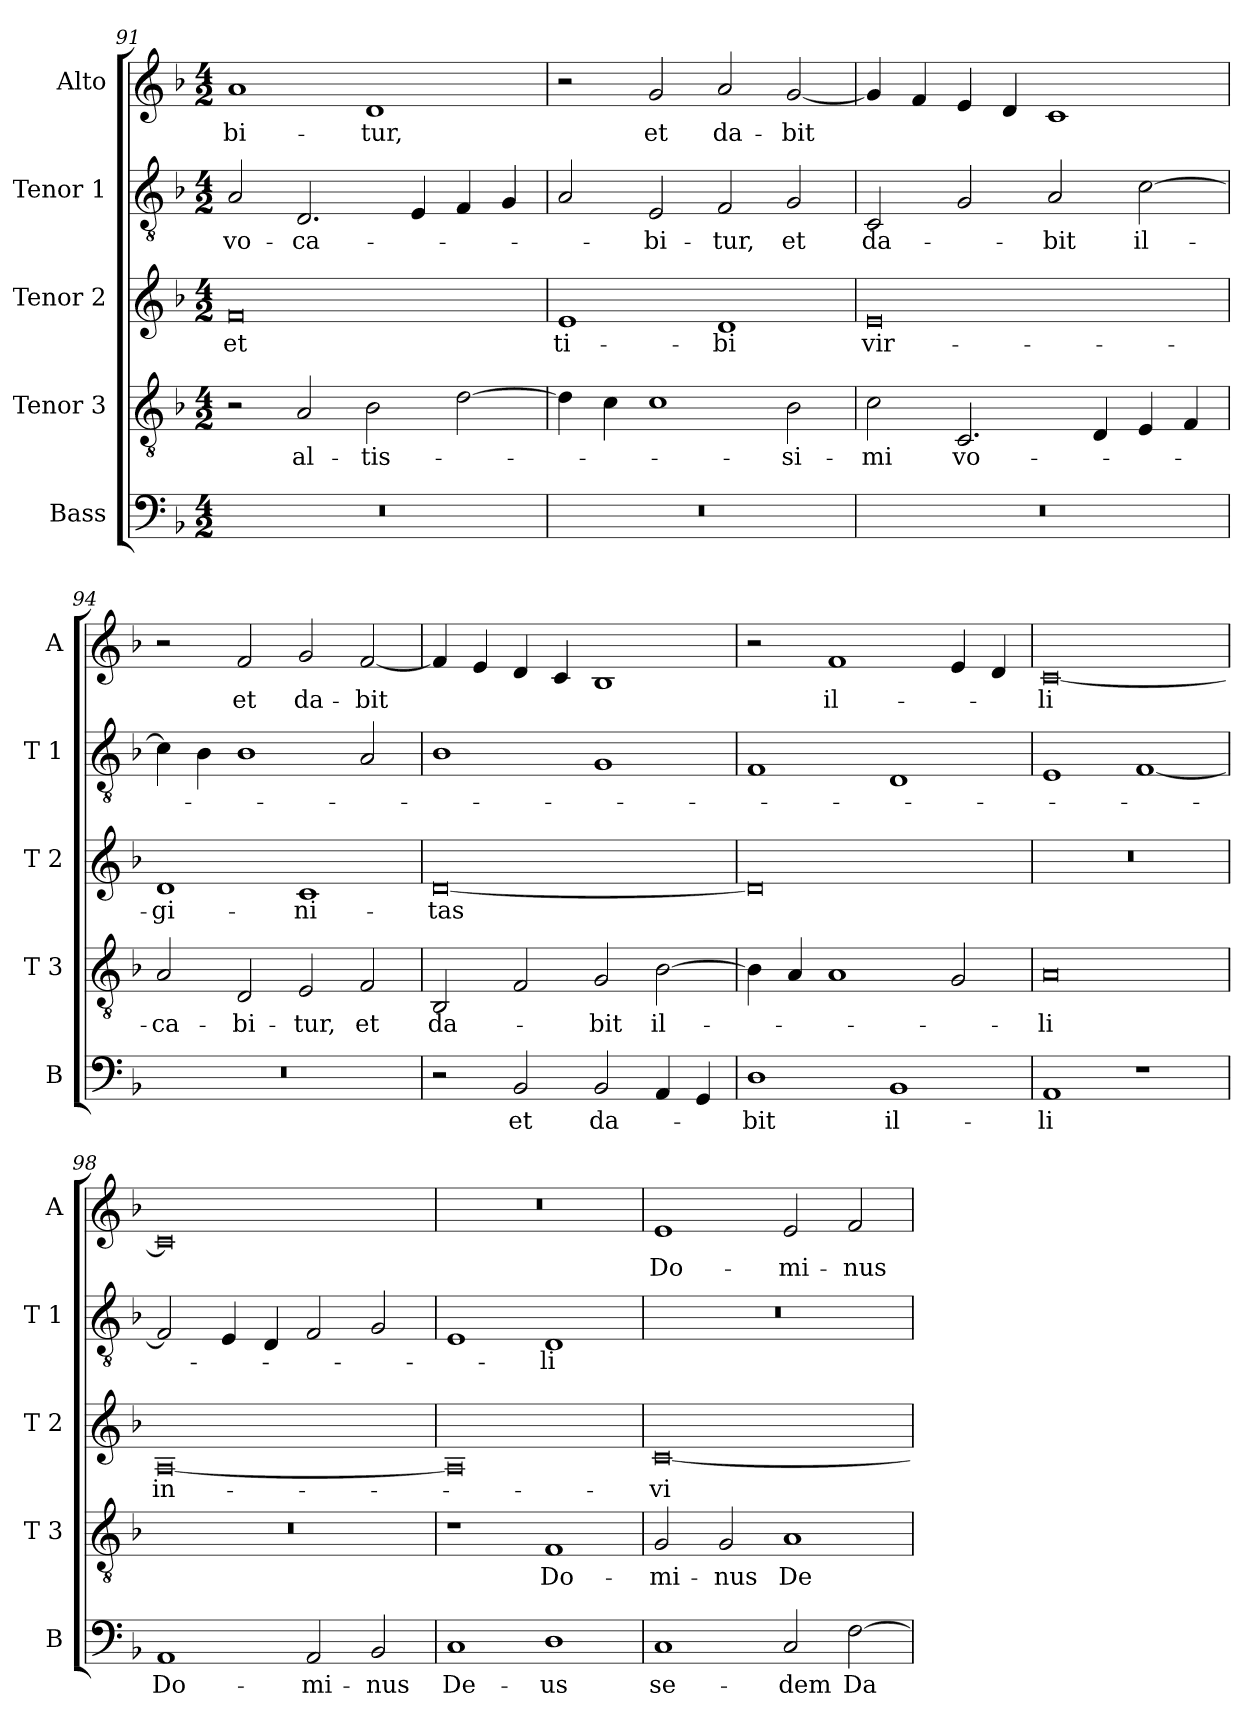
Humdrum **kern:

**kern	**text	**kern	**text	**kern	**text	**kern	**text	**kern	**text
*part5	*part5	*part4	*part4	*part3	*part3	*part2	*part2	*part1	*part1
*staff5	*staff5	*staff4	*staff4	*staff3	*staff3	*staff2	*staff2	*staff1	*staff1
*I"Bass	*	*I"Tenor 3	*	*I"Tenor 2	*	*I"Tenor 1	*	*I"Alto	*
*I'B	*	*I'T 3	*	*I'T 2	*	*I'T 1	*	*I'A	*
*clefF4	*	*clefGv2	*	*clefG2	*	*clefGv2	*	*clefG2	*
*k[b-]	*	*k[b-]	*	*k[b-]	*	*k[b-]	*	*k[b-]	*
*F:	*	*F:	*	*F:	*	*F:	*	*F:	*
*M4/2	*	*M4/2	*	*M4/2	*	*M4/2	*	*M4/2	*
=91	=91	=91	=91	=91	=91	=91	=91	=91	=91
!	!	!	!	!	!LO:LY:b	!	!LO:LY:b	!	!LO:LY:b
0r	.	2r	.	0f	et	2A/	vo-	1a	-bi-
!	!	!	!LO:LY:b	!	!	!	!LO:LY:b	!	!
.	.	2A/	al-	.	.	2.D/	-ca-	.	.
!	!	!	!LO:LY:b	!	!	!	!	!	!LO:LY:b
.	.	2B-\	-tis-	.	.	.	.	1d	-tur,
.	.	.	.	.	.	4E/	.	.	.
.	.	[2d\	.	.	.	4F/	.	.	.
.	.	.	.	.	.	4G/	.	.	.
=92	=92	=92	=92	=92	=92	=92	=92	=92	=92
!	!	!	!	!	!LO:LY:b	!	!	!	!
0r	.	4d\]	.	1e	ti-	2A/	.	2r	.
.	.	4c\	.	.	.	.	.	.	.
!	!	!	!	!	!	!	!LO:LY:b	!	!LO:LY:b
.	.	1c	.	.	.	2E/	-bi-	2g/	et
!	!	!	!	!	!LO:LY:b	!	!LO:LY:b	!	!LO:LY:b
.	.	.	.	1d	-bi	2F/	-tur,	2a/	da-
!	!	!	!LO:LY:b	!	!	!	!LO:LY:b	!	!LO:LY:b
.	.	2B-\	-si-	.	.	2G/	et	[2g/	-bit
=93	=93	=93	=93	=93	=93	=93	=93	=93	=93
!	!	!	!LO:LY:b	!	!LO:LY:b	!	!LO:LY:b	!	!
0r	.	2c\	-mi	0e	vir-	2C/	da-	4g/]	.
.	.	.	.	.	.	.	.	4f/	.
!	!	!	!LO:LY:b	!	!	!	!	!	!
.	.	2.C/	vo-	.	.	2G/	.	4e/	.
.	.	.	.	.	.	.	.	4d/	.
!	!	!	!	!	!	!	!LO:LY:b	!	!
.	.	.	.	.	.	2A/	-bit	1c	.
.	.	4D/	.	.	.	.	.	.	.
!	!	!	!	!	!	!	!LO:LY:b	!	!
.	.	4E/	.	.	.	[2c\	il-	.	.
.	.	4F/	.	.	.	.	.	.	.
=94	=94	=94	=94	=94	=94	=94	=94	=94	=94
!	!	!	!LO:LY:b	!	!LO:LY:b	!	!	!	!
0r	.	2A/	-ca-	1d	-gi-	4c\]	.	2r	.
.	.	.	.	.	.	4B-\	.	.	.
!	!	!	!LO:LY:b	!	!	!	!	!	!LO:LY:b
.	.	2D/	-bi-	.	.	1B-	.	2f/	et
!	!	!	!LO:LY:b	!	!LO:LY:b	!	!	!	!LO:LY:b
.	.	2E/	-tur,	1c	-ni-	.	.	2g/	da-
!	!	!	!LO:LY:b	!	!	!	!	!	!LO:LY:b
.	.	2F/	et	.	.	2A/	.	[2f/	-bit
=95	=95	=95	=95	=95	=95	=95	=95	=95	=95
!	!	!	!LO:LY:b	!	!LO:LY:b	!	!	!	!
2r	.	2BB-/	da-	[0d	-tas	1B-	.	4f/]	.
.	.	.	.	.	.	.	.	4e/	.
!	!LO:LY:b	!	!	!	!	!	!	!	!
2BB-/	et	2F/	.	.	.	.	.	4d/	.
.	.	.	.	.	.	.	.	4c/	.
!	!LO:LY:b	!	!LO:LY:b	!	!	!	!	!	!
2BB-/	da-	2G/	-bit	.	.	1G	.	1B-	.
!	!	!	!LO:LY:b	!	!	!	!	!	!
4AA/	.	[2B-\	il-	.	.	.	.	.	.
4GG/	.	.	.	.	.	.	.	.	.
!!LO:LB:g=z
=96	=96	=96	=96	=96	=96	=96	=96	=96	=96
!	!LO:LY:b	!	!	!	!	!	!	!	!
1D	-bit	4B-\]	.	0d]	.	1F	.	2r	.
.	.	4A/	.	.	.	.	.	.	.
!	!	!	!	!	!	!	!	!	!LO:LY:b
.	.	1A	.	.	.	.	.	1f	il-
!	!LO:LY:b	!	!	!	!	!	!	!	!
1BB-	il-	.	.	.	.	1D	.	.	.
.	.	2G/	.	.	.	.	.	4e/	.
.	.	.	.	.	.	.	.	4d/	.
=97	=97	=97	=97	=97	=97	=97	=97	=97	=97
!	!LO:LY:b	!	!LO:LY:b	!	!	!	!	!	!LO:LY:b
1AA	-li	0A	-li	0r	.	1E	.	[0c	-li
1r	.	.	.	.	.	[1F	.	.	.
=98	=98	=98	=98	=98	=98	=98	=98	=98	=98
!	!LO:LY:b	!	!	!	!LO:LY:b	!	!	!	!
1AA	Do-	0r	.	[0A	in-	2F/]	.	0c]	.
.	.	.	.	.	.	4E/	.	.	.
.	.	.	.	.	.	4D/	.	.	.
!	!LO:LY:b	!	!	!	!	!	!	!	!
2AA/	-mi-	.	.	.	.	2F/	.	.	.
!	!LO:LY:b	!	!	!	!	!	!	!	!
2BB-/	-nus	.	.	.	.	2G/	.	.	.
=99	=99	=99	=99	=99	=99	=99	=99	=99	=99
!	!LO:LY:b	!	!	!	!	!	!	!	!
1C	De-	1r	.	0A]	.	1E	.	0r	.
!	!LO:LY:b	!	!LO:LY:b	!	!	!	!LO:LY:b	!	!
1D	-us	1F	Do-	.	.	1D	-li	.	.
=100	=100	=100	=100	=100	=100	=100	=100	=100	=100
!	!LO:LY:b	!	!LO:LY:b	!	!LO:LY:b	!	!	!	!LO:LY:b
1C	se-	2G/	-mi-	[0c	-vi-	0r	.	1e	Do-
!	!	!	!LO:LY:b	!	!	!	!	!	!
.	.	2G/	-nus	.	.	.	.	.	.
!	!LO:LY:b	!	!LO:LY:b	!	!	!	!	!	!LO:LY:b
2C/	-dem	1A	De-	.	.	.	.	2e/	-mi-
!	!LO:LY:b	!	!	!	!	!	!	!	!LO:LY:b
[2F\	Da-	.	.	.	.	.	.	2f/	-nus
=	=	=	=	=	=	=	=	=	=
*-	*-	*-	*-	*-	*-	*-	*-	*-	*-
